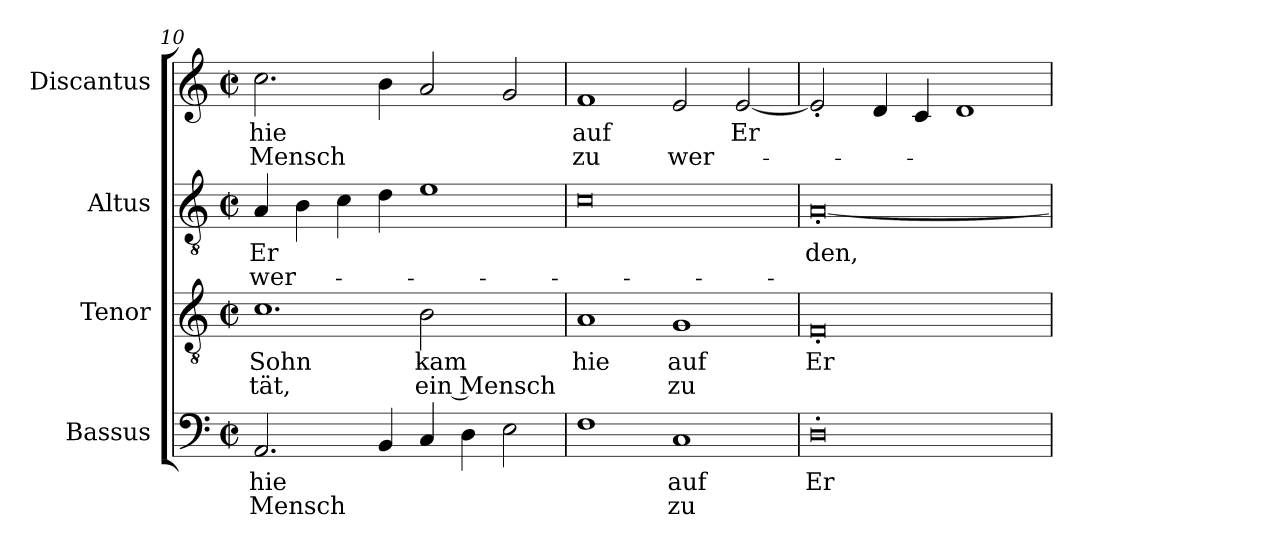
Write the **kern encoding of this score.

**kern	**text	**text	**kern	**text	**text	**kern	**text	**text	**kern	**text	**text
*part4	*part4	*part4	*part3	*part3	*part3	*part2	*part2	*part2	*part1	*part1	*part1
*staff4	*staff4	*staff4	*staff3	*staff3	*staff3	*staff2	*staff2	*staff2	*staff1	*staff1	*staff1
*I"Bassus	*	*	*I"Tenor	*	*	*I"Altus	*	*	*I"Discantus	*	*
*clefF4	*	*	*clefGv2	*	*	*clefGv2	*	*	*clefG2	*	*
*M2/2	*	*	*M2/2	*	*	*M2/2	*	*	*M2/2	*	*
*met(c|)	*	*	*met(c|)	*	*	*met(c|)	*	*	*met(c|)	*	*
=10	=10	=10	=10	=10	=10	=10	=10	=10	=10	=10	=10
!	!LO:LY:b:cj	!LO:LY:b:cj	!LO:N:vis=1.	!LO:LY:b:cj	!LO:LY:b:cj	!	!LO:LY:b:cj	!LO:LY:b:cj	!	!LO:LY:b:cj	!LO:LY:b:cj
2.AA/	hie	Mensch	1c	Sohn	tät,	4A/	Er	wer-	2.cc\	hie	Mensch
.	.	.	.	.	.	4B\	.	.	.	.	.
.	.	.	.	.	.	4c\	.	.	.	.	.
4BB/	.	.	.	.	.	4d\	.	.	4b\	.	.
!	!	!	!	!LO:LY:b:cj	!LO:LY:b:cj	!	!	!	!	!	!
4C/	.	.	2B\	kam	ein Mensch	1e	.	.	2a/	.	.
4D\	.	.	.	.	.	.	.	.	.	.	.
2E\	.	.	2ryy	.	.	.	.	.	2g/	.	.
=11	=11	=11	=11	=11	=11	=11	=11	=11	=11	=11	=11
!	!	!	!	!LO:LY:b:cj	!	!	!	!	!	!LO:LY:b:cj	!LO:LY:b:cj
1F	.	.	1A	hie	.	0c	.	.	1f	auf	zu
!	!LO:LY:b:cj	!LO:LY:b:cj	!	!LO:LY:b:cj	!LO:LY:b:cj	!	!	!	!	!	!LO:LY:b
1C	auf	zu	1G	auf	zu	.	.	.	2e/	.	wer-
!	!	!	!	!	!	!	!	!	!	!LO:LY:b:cj	!
.	.	.	.	.	.	.	.	.	[<2e/	-Er	.
=12	=12	=12	=12	=12	=12	=12	=12	=12	=12	=12	=12
!	!LO:LY:b:cj	!	!	!LO:LY:b:cj	!	!	!LO:LY:b	!	!	!	!
0D'>	Er	.	0F'>	Er	.	[<0A'>	-den,	.	2e'>/]	.	.
.	.	.	.	.	.	.	.	.	4d/	.	.
.	.	.	.	.	.	.	.	.	4c/	.	.
.	.	.	.	.	.	.	.	.	1d	.	.
=	=	=	=	=	=	=	=	=	=	=	=
*-	*-	*-	*-	*-	*-	*-	*-	*-	*-	*-	*-
